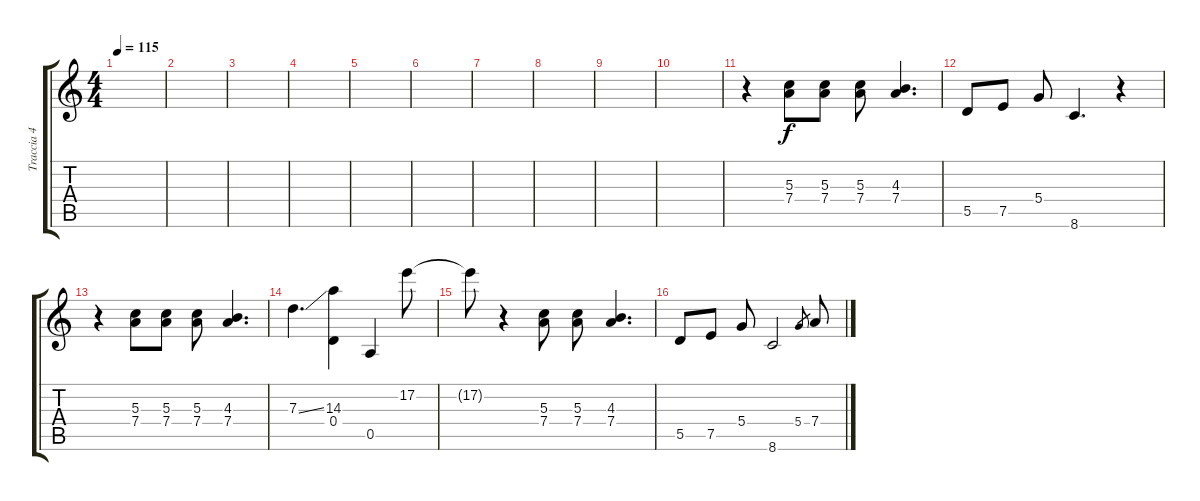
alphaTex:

\track ("Traccia 4" "Traccia 4") {instrument overdrivenguitar}
\staff {score tabs}
\tuning (E4 B3 G3 D3 A2 E2) {hide}
\ts (4 4)
\tempo 115
\clef g2
\ks c
|
|
|
|
|
|
|
|
|
|
r.4 (5.3 7.4).8 (5.3 7.4).8 (5.3 7.4).8 (4.3 7.4).4{d} |
5.5.8 7.5.8 5.4.8 8.6.4{d} r.4 |
r.4 (5.3 7.4).8 (5.3 7.4).8 (5.3 7.4).8 (4.3 7.4).4{d} |
7.3{ss}.4{d} (14.3 0.4).4 0.5.4 17.2.8 |
17.2{t}.8 r.4 (5.3 7.4).8 (5.3 7.4).8 (4.3 7.4).4{d} |
5.5.8 7.5.8 5.4.8 8.6.2 5.4.8{gr} 7.4.8
